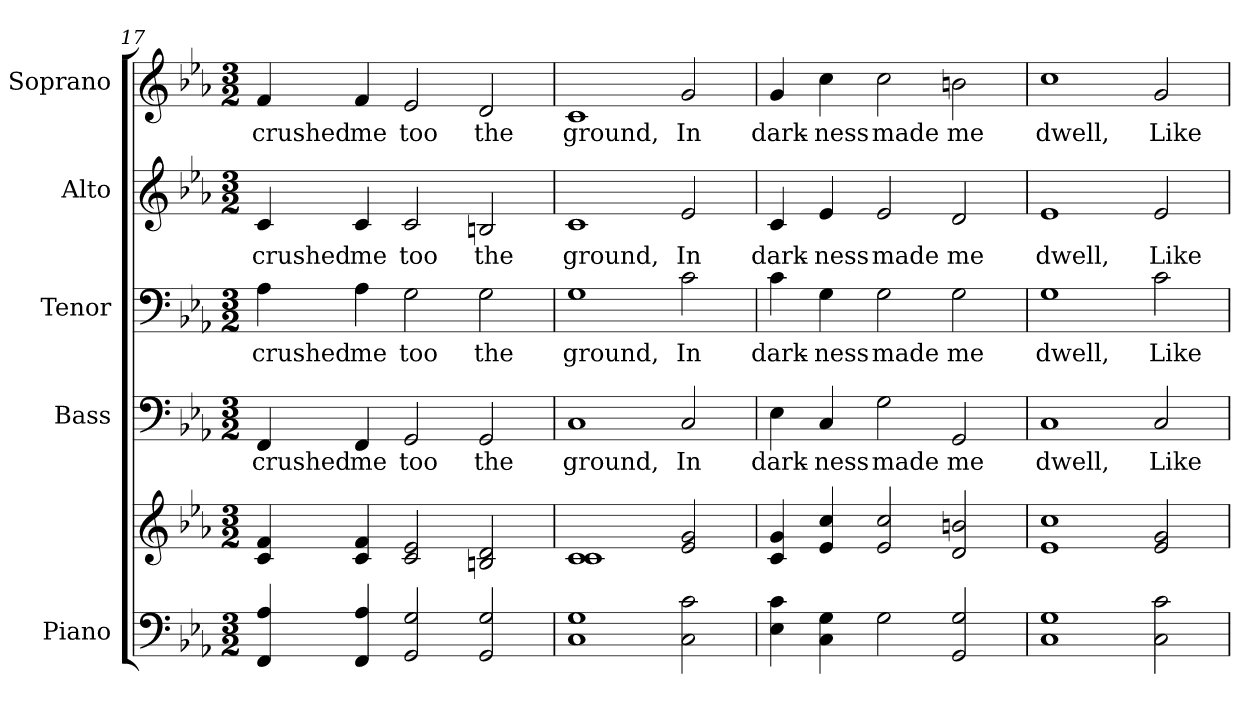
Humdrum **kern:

**kern	**kern	**kern	**text	**kern	**text	**kern	**text	**kern	**text
*part5	*part5	*part4	*part4	*part3	*part3	*part2	*part2	*part1	*part1
*staff6	*staff5	*staff4	*staff4	*staff3	*staff3	*staff2	*staff2	*staff1	*staff1
*I"Piano	*	*I"Bass	*	*I"Tenor	*	*I"Alto	*	*I"Soprano	*
*I'Pno.	*	*I'B.	*	*I'T.	*	*I'A.	*	*I'S.	*
!!LO:PB:g=z
*clefF4	*clefG2	*clefF4	*	*clefF4	*	*clefG2	*	*clefG2	*
*k[b-e-a-]	*k[b-e-a-]	*k[b-e-a-]	*	*k[b-e-a-]	*	*k[b-e-a-]	*	*k[b-e-a-]	*
*E-:	*E-:	*E-:	*	*E-:	*	*E-:	*	*E-:	*
*M3/2	*M3/2	*M3/2	*	*M3/2	*	*M3/2	*	*M3/2	*
=17	=17	=17	=17	=17	=17	=17	=17	=17	=17
!	!	!	!LO:LY:b:color=#000000	!	!	!	!	!	!
!	!	!	!	!	!LO:LY:b:color=#000000	!	!	!	!
!	!	!	!	!	!	!	!LO:LY:b:color=#000000	!	!
!	!	!	!	!	!	!	!	!	!LO:LY:b:color=#000000
4FFi/ 4A-i	4ci/ 4fi	4FFi/	crushed	4A-i\	crushed	4ci/	crushed	4fi/	crushed
!	!	!	!LO:LY:b:color=#000000	!	!	!	!	!	!
!	!	!	!	!	!LO:LY:b:color=#000000	!	!	!	!
!	!	!	!	!	!	!	!LO:LY:b:color=#000000	!	!
!	!	!	!	!	!	!	!	!	!LO:LY:b:color=#000000
4FFi/ 4A-i	4ci/ 4fi	4FFi/	me	4A-i\	me	4ci/	me	4fi/	me
!	!	!	!LO:LY:b:color=#000000	!	!	!	!	!	!
!	!	!	!	!	!LO:LY:b:color=#000000	!	!	!	!
!	!	!	!	!	!	!	!LO:LY:b:color=#000000	!	!
!	!	!	!	!	!	!	!	!	!LO:LY:b:color=#000000
2GGi/ 2Gi	2ci/ 2e-i	2GGi/	too	2Gi\	too	2ci/	too	2e-i/	too
!	!	!	!LO:LY:b:color=#000000	!	!	!	!	!	!
!	!	!	!	!	!LO:LY:b:color=#000000	!	!	!	!
!	!	!	!	!	!	!	!LO:LY:b:color=#000000	!	!
!	!	!	!	!	!	!	!	!	!LO:LY:b:color=#000000
2GGi/ 2Gi	2Bni/ 2di	2GGi/	the	2Gi\	the	2Bni/	the	2di/	the
=18	=18	=18	=18	=18	=18	=18	=18	=18	=18
!	!	!	!LO:LY:b:color=#000000	!	!	!	!	!	!
!	!	!	!	!	!LO:LY:b:color=#000000	!	!	!	!
!	!	!	!	!	!	!	!LO:LY:b:color=#000000	!	!
!	!	!	!	!	!	!	!	!	!LO:LY:b:color=#000000
1Ci 1Gi	1ci 1ci	1Ci	ground,	1Gi	ground,	1ci	ground,	1ci	ground,
!	!	!	!LO:LY:b:color=#000000	!	!	!	!	!	!
!	!	!	!	!	!LO:LY:b:color=#000000	!	!	!	!
!	!	!	!	!	!	!	!LO:LY:b:color=#000000	!	!
!	!	!	!	!	!	!	!	!	!LO:LY:b:color=#000000
2Ci\ 2ci	2e-i/ 2gi	2Ci/	In	2ci\	In	2e-i/	In	2gi/	In
!!LO:PB:g=z
=19	=19	=19	=19	=19	=19	=19	=19	=19	=19
!	!	!	!LO:LY:b:color=#000000	!	!	!	!	!	!
!	!	!	!	!	!LO:LY:b:color=#000000	!	!	!	!
!	!	!	!	!	!	!	!LO:LY:b:color=#000000	!	!
!	!	!	!	!	!	!	!	!	!LO:LY:b:color=#000000
4E-i\ 4ci	4ci/ 4gi	4E-i\	dark-	4ci\	dark-	4ci/	dark-	4gi/	dark-
!	!	!	!LO:LY:b:color=#000000	!	!	!	!	!	!
!	!	!	!	!	!LO:LY:b:color=#000000	!	!	!	!
!	!	!	!	!	!	!	!LO:LY:b:color=#000000	!	!
!	!	!	!	!	!	!	!	!	!LO:LY:b:color=#000000
4Ci\ 4Gi	4e-i/ 4cci	4Ci/	-ness	4Gi\	-ness	4e-i/	-ness	4cci\	-ness
!	!	!	!LO:LY:b:color=#000000	!	!	!	!	!	!
!	!	!	!	!	!LO:LY:b:color=#000000	!	!	!	!
!	!	!	!	!	!	!	!LO:LY:b:color=#000000	!	!
!	!	!	!	!	!	!	!	!	!LO:LY:b:color=#000000
2Gi\	2e-i/ 2cci	2Gi\	made	2Gi\	made	2e-i/	made	2cci\	made
!	!	!	!LO:LY:b:color=#000000	!	!	!	!	!	!
!	!	!	!	!	!LO:LY:b:color=#000000	!	!	!	!
!	!	!	!	!	!	!	!LO:LY:b:color=#000000	!	!
!	!	!	!	!	!	!	!	!	!LO:LY:b:color=#000000
2GGi/ 2Gi	2di/ 2bni	2GGi/	me	2Gi\	me	2di/	me	2bni\	me
=20	=20	=20	=20	=20	=20	=20	=20	=20	=20
!	!	!	!LO:LY:b:color=#000000	!	!	!	!	!	!
!	!	!	!	!	!LO:LY:b:color=#000000	!	!	!	!
!	!	!	!	!	!	!	!LO:LY:b:color=#000000	!	!
!	!	!	!	!	!	!	!	!	!LO:LY:b:color=#000000
1Ci 1Gi	1e-i 1cci	1Ci	dwell,	1Gi	dwell,	1e-i	dwell,	1cci	dwell,
!	!	!	!LO:LY:b:color=#000000	!	!	!	!	!	!
!	!	!	!	!	!LO:LY:b:color=#000000	!	!	!	!
!	!	!	!	!	!	!	!LO:LY:b:color=#000000	!	!
!	!	!	!	!	!	!	!	!	!LO:LY:b:color=#000000
2Ci\ 2ci	2e-i/ 2gi	2Ci/	Like	2ci\	Like	2e-i/	Like	2gi/	Like
=	=	=	=	=	=	=	=	=	=
*-	*-	*-	*-	*-	*-	*-	*-	*-	*-
